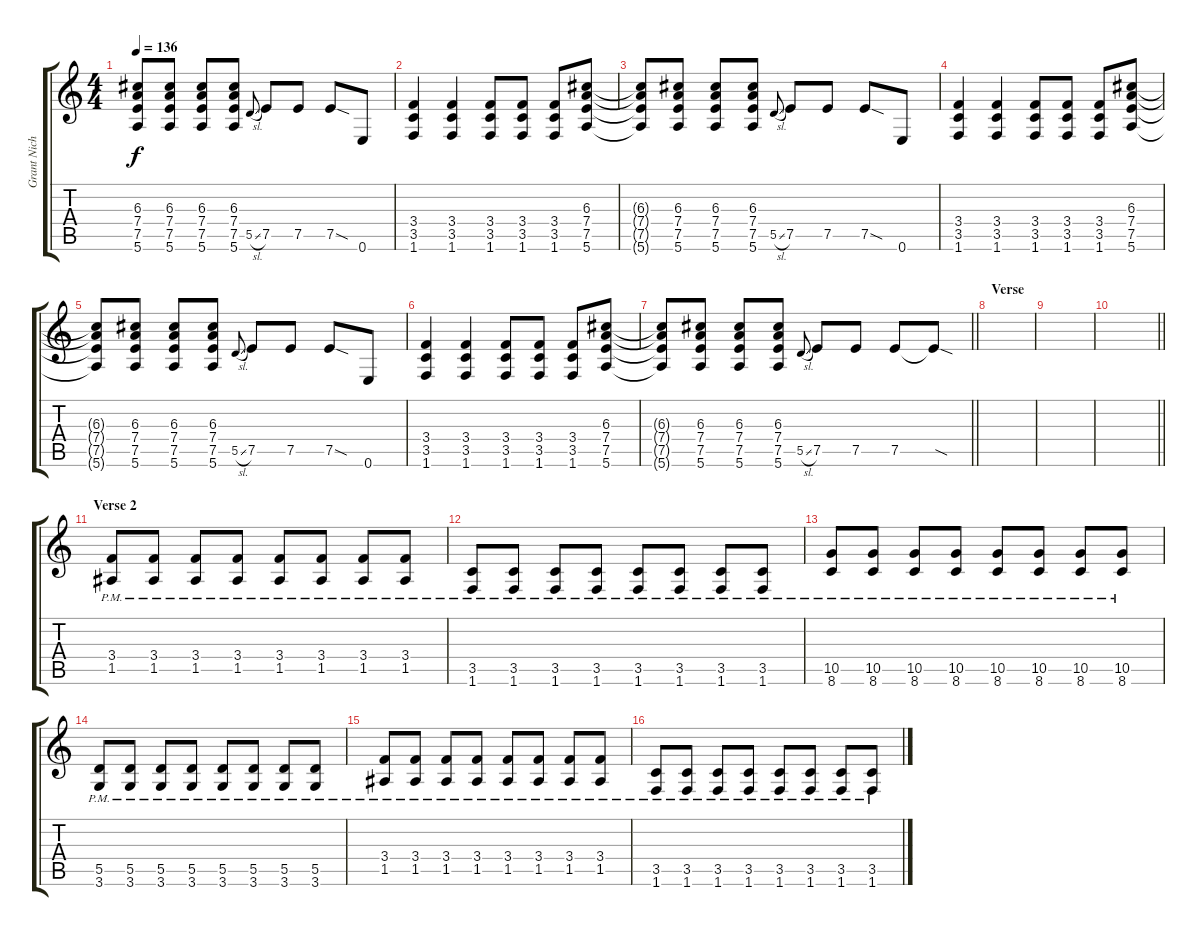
\track ("Grant Nicholas 1" "Grant Nich") {instrument overdrivenguitar}
\staff {score tabs}
\tuning (E4 B3 G3 D3 A2 E2) {hide}
\ts (4 4)
\tempo 136
\clef g2
\ks c
(6.3{t} 7.4{t} 7.5{t} 5.6{t}).8{dy f} (6.3 7.4 7.5 5.6).8 (6.3 7.4 7.5 5.6).8 (6.3 7.4 7.5 5.6).8 5.5{sl}.8{gr onbeat} 7.5.8 7.5.8 7.5{sod}.8 0.6.8 |
(3.4 3.5 1.6).4 (3.4 3.5 1.6).4 (3.4 3.5 1.6).8 (3.4 3.5 1.6).8 (3.4 3.5 1.6).8 (6.3 7.4 7.5 5.6).8 |
(6.3{t} 7.4{t} 7.5{t} 5.6{t}).8 (6.3 7.4 7.5 5.6).8 (6.3 7.4 7.5 5.6).8 (6.3 7.4 7.5 5.6).8 5.5{sl}.8{gr onbeat} 7.5.8 7.5.8 7.5{sod}.8 0.6.8 |
(3.4 3.5 1.6).4 (3.4 3.5 1.6).4 (3.4 3.5 1.6).8 (3.4 3.5 1.6).8 (3.4 3.5 1.6).8 (6.3 7.4 7.5 5.6).8 |
(6.3{t} 7.4{t} 7.5{t} 5.6{t}).8 (6.3 7.4 7.5 5.6).8 (6.3 7.4 7.5 5.6).8 (6.3 7.4 7.5 5.6).8 5.5{sl}.8{gr onbeat} 7.5.8 7.5.8 7.5{sod}.8 0.6.8 |
(3.4 3.5 1.6).4 (3.4 3.5 1.6).4 (3.4 3.5 1.6).8 (3.4 3.5 1.6).8 (3.4 3.5 1.6).8 (6.3 7.4 7.5 5.6).8 |
\barLineRight lightlight
(6.3{t} 7.4{t} 7.5{t} 5.6{t}).8 (6.3 7.4 7.5 5.6).8 (6.3 7.4 7.5 5.6).8 (6.3 7.4 7.5 5.6).8 5.5{sl}.8{gr onbeat} 7.5.8 7.5.8 7.5.8 7.5{sod t}.8 |
\section ("" "Verse")
|
|
\barLineRight lightlight
|
\section ("" "Verse 2")
(3.4{pm} 1.5{pm}).8 (3.4{pm} 1.5{pm}).8 (3.4{pm} 1.5{pm}).8 (3.4{pm} 1.5{pm}).8 (3.4{pm} 1.5{pm}).8 (3.4{pm} 1.5{pm}).8 (3.4{pm} 1.5{pm}).8 (3.4{pm} 1.5{pm}).8 |
(3.5{pm} 1.6{pm}).8 (3.5{pm} 1.6{pm}).8 (3.5{pm} 1.6{pm}).8 (3.5{pm} 1.6{pm}).8 (3.5{pm} 1.6{pm}).8 (3.5{pm} 1.6{pm}).8 (3.5{pm} 1.6{pm}).8 (3.5{pm} 1.6{pm}).8 |
(10.5{pm} 8.6{pm}).8 (10.5{pm} 8.6{pm}).8 (10.5{pm} 8.6{pm}).8 (10.5{pm} 8.6{pm}).8 (10.5{pm} 8.6{pm}).8 (10.5{pm} 8.6{pm}).8 (10.5{pm} 8.6{pm}).8 (10.5{pm} 8.6{pm}).8 |
(5.5{pm} 3.6{pm}).8 (5.5{pm} 3.6{pm}).8 (5.5{pm} 3.6{pm}).8 (5.5{pm} 3.6{pm}).8 (5.5{pm} 3.6{pm}).8 (5.5{pm} 3.6{pm}).8 (5.5{pm} 3.6{pm}).8 (5.5{pm} 3.6{pm}).8 |
(3.4{pm} 1.5{pm}).8 (3.4{pm} 1.5{pm}).8 (3.4{pm} 1.5{pm}).8 (3.4{pm} 1.5{pm}).8 (3.4{pm} 1.5{pm}).8 (3.4{pm} 1.5{pm}).8 (3.4{pm} 1.5{pm}).8 (3.4{pm} 1.5{pm}).8 |
(3.5{pm} 1.6{pm}).8 (3.5{pm} 1.6{pm}).8 (3.5{pm} 1.6{pm}).8 (3.5{pm} 1.6{pm}).8 (3.5{pm} 1.6{pm}).8 (3.5{pm} 1.6{pm}).8 (3.5{pm} 1.6{pm}).8 (3.5{pm} 1.6{pm}).8
